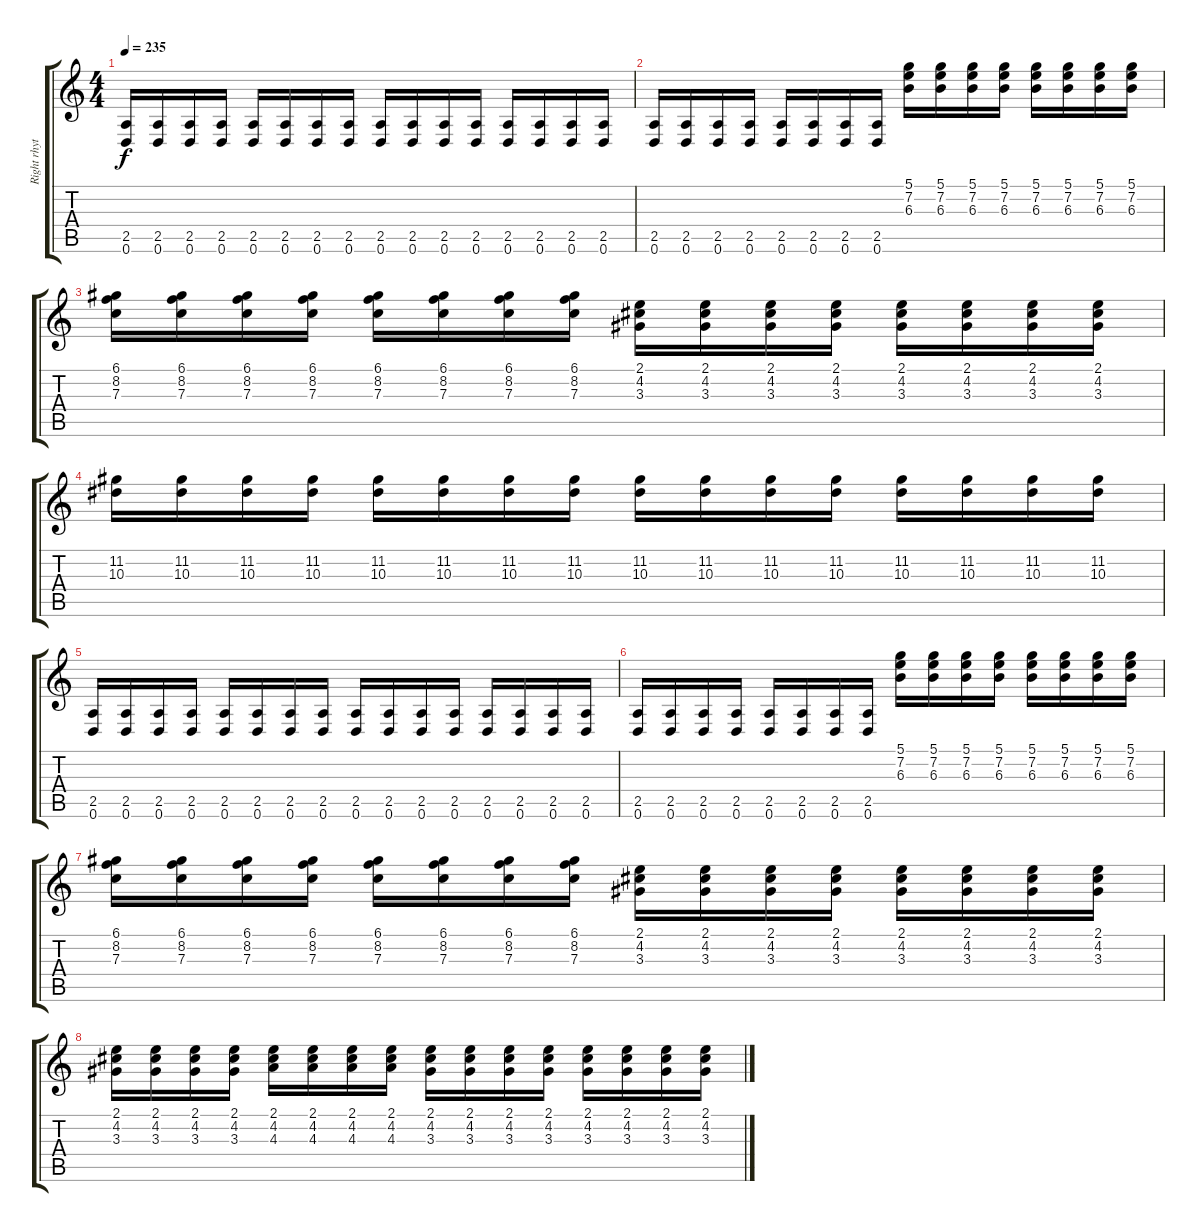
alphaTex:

\track ("Right rhythm" "Right rhyt") {instrument overdrivenguitar}
\staff {score tabs}
\tuning (D4 A3 F3 C3 G2 D2) {hide}
\ts (4 4)
\tempo 235
\clef g2
\ks c
(2.5 0.6).16{dy f} (2.5 0.6).16 (2.5 0.6).16 (2.5 0.6).16 (2.5 0.6).16 (2.5 0.6).16 (2.5 0.6).16 (2.5 0.6).16 (2.5 0.6).16 (2.5 0.6).16 (2.5 0.6).16 (2.5 0.6).16 (2.5 0.6).16 (2.5 0.6).16 (2.5 0.6).16 (2.5 0.6).16 |
(2.5 0.6).16 (2.5 0.6).16 (2.5 0.6).16 (2.5 0.6).16 (2.5 0.6).16 (2.5 0.6).16 (2.5 0.6).16 (2.5 0.6).16 (5.1 7.2 6.3).16 (5.1 7.2 6.3).16 (5.1 7.2 6.3).16 (5.1 7.2 6.3).16 (5.1 7.2 6.3).16 (5.1 7.2 6.3).16 (5.1 7.2 6.3).16 (5.1 7.2 6.3).16 |
(6.1 8.2 7.3).16 (6.1 8.2 7.3).16 (6.1 8.2 7.3).16 (6.1 8.2 7.3).16 (6.1 8.2 7.3).16 (6.1 8.2 7.3).16 (6.1 8.2 7.3).16 (6.1 8.2 7.3).16 (2.1 4.2 3.3).16 (2.1 4.2 3.3).16 (2.1 4.2 3.3).16 (2.1 4.2 3.3).16 (2.1 4.2 3.3).16 (2.1 4.2 3.3).16 (2.1 4.2 3.3).16 (2.1 4.2 3.3).16 |
(11.2 10.3).16 (11.2 10.3).16 (11.2 10.3).16 (11.2 10.3).16 (11.2 10.3).16 (11.2 10.3).16 (11.2 10.3).16 (11.2 10.3).16 (11.2 10.3).16 (11.2 10.3).16 (11.2 10.3).16 (11.2 10.3).16 (11.2 10.3).16 (11.2 10.3).16 (11.2 10.3).16 (11.2 10.3).16 |
(2.5 0.6).16 (2.5 0.6).16 (2.5 0.6).16 (2.5 0.6).16 (2.5 0.6).16 (2.5 0.6).16 (2.5 0.6).16 (2.5 0.6).16 (2.5 0.6).16 (2.5 0.6).16 (2.5 0.6).16 (2.5 0.6).16 (2.5 0.6).16 (2.5 0.6).16 (2.5 0.6).16 (2.5 0.6).16 |
(2.5 0.6).16 (2.5 0.6).16 (2.5 0.6).16 (2.5 0.6).16 (2.5 0.6).16 (2.5 0.6).16 (2.5 0.6).16 (2.5 0.6).16 (5.1 7.2 6.3).16 (5.1 7.2 6.3).16 (5.1 7.2 6.3).16 (5.1 7.2 6.3).16 (5.1 7.2 6.3).16 (5.1 7.2 6.3).16 (5.1 7.2 6.3).16 (5.1 7.2 6.3).16 |
(6.1 8.2 7.3).16 (6.1 8.2 7.3).16 (6.1 8.2 7.3).16 (6.1 8.2 7.3).16 (6.1 8.2 7.3).16 (6.1 8.2 7.3).16 (6.1 8.2 7.3).16 (6.1 8.2 7.3).16 (2.1 4.2 3.3).16 (2.1 4.2 3.3).16 (2.1 4.2 3.3).16 (2.1 4.2 3.3).16 (2.1 4.2 3.3).16 (2.1 4.2 3.3).16 (2.1 4.2 3.3).16 (2.1 4.2 3.3).16 |
(2.1 4.2 3.3).16 (2.1 4.2 3.3).16 (2.1 4.2 3.3).16 (2.1 4.2 3.3).16 (2.1 4.2 4.3).16 (2.1 4.2 4.3).16 (2.1 4.2 4.3).16 (2.1 4.2 4.3).16 (2.1 4.2 3.3).16 (2.1 4.2 3.3).16 (2.1 4.2 3.3).16 (2.1 4.2 3.3).16 (2.1 4.2 3.3).16 (2.1 4.2 3.3).16 (2.1 4.2 3.3).16 (2.1 4.2 3.3).16
